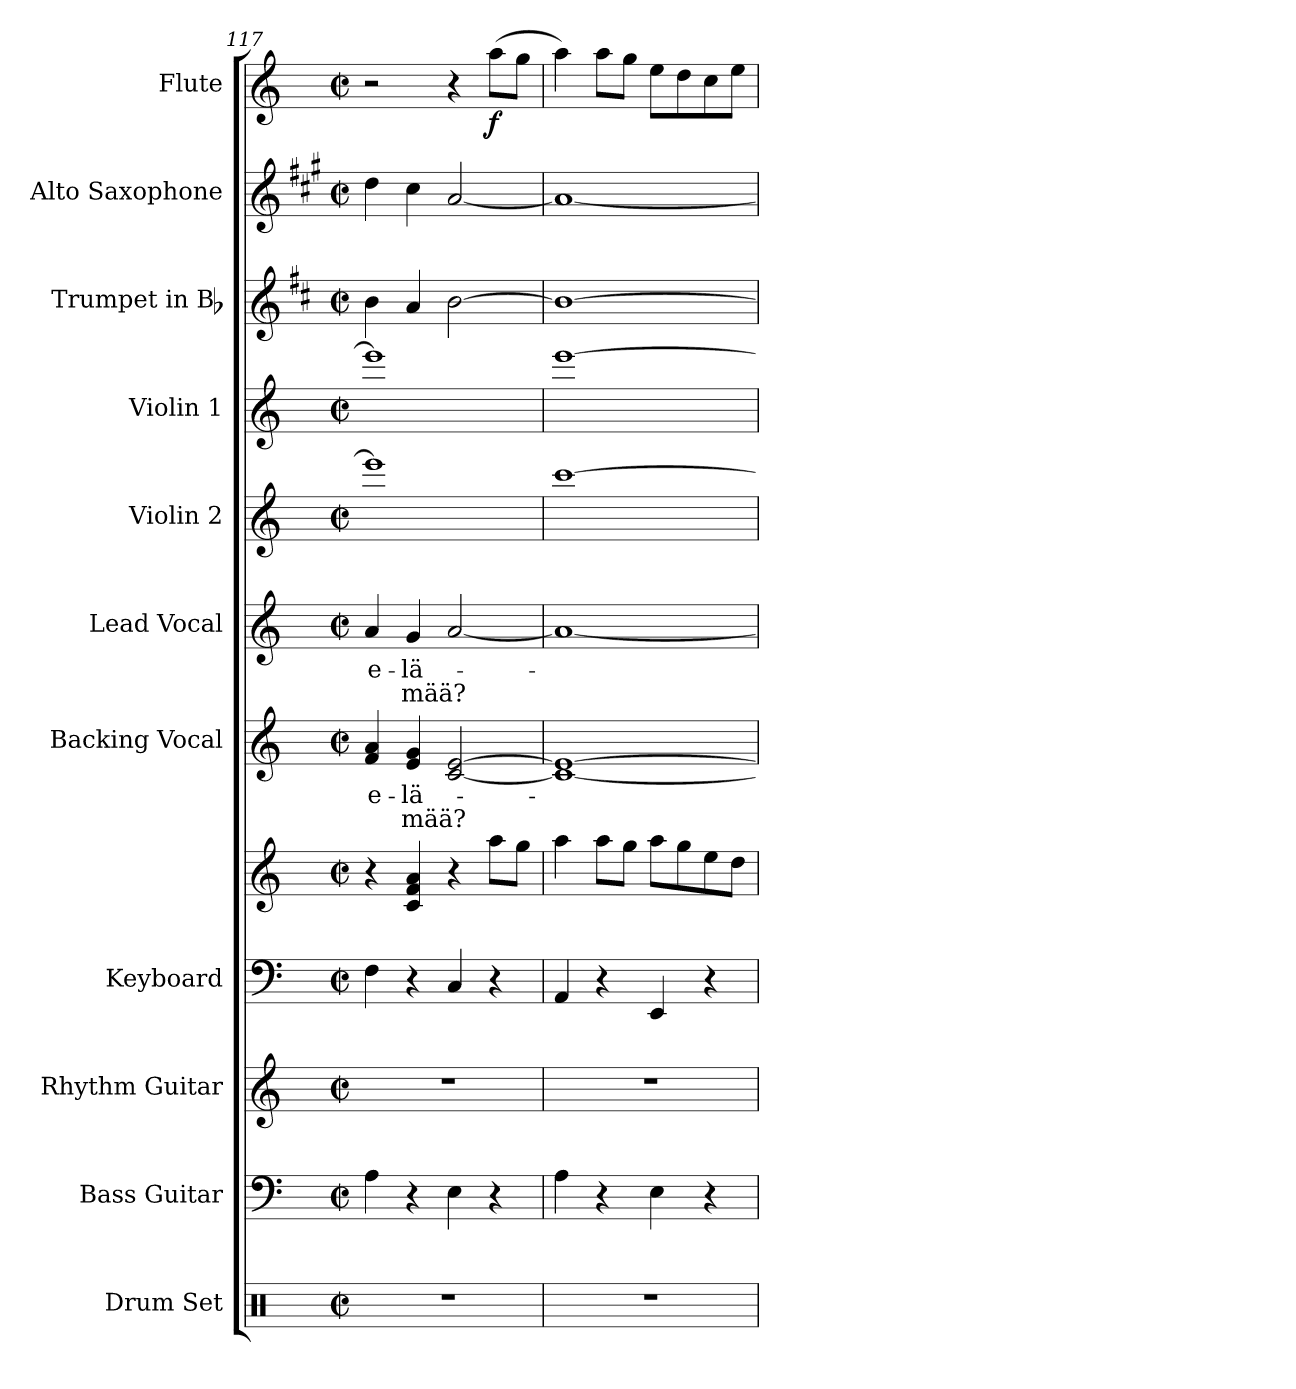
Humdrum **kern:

**kern	**kern	**kern	**kern	**kern	**kern	**text	**text	**kern	**text	**text	**kern	**kern	**kern	**kern	**kern	**dynam
*part11	*part10	*part9	*part8	*part8	*part7	*part7	*part7	*part6	*part6	*part6	*part5	*part4	*part3	*part2	*part1	*part1
*staff12	*staff11	*staff10	*staff9	*staff8	*staff7	*staff7	*staff7	*staff6	*staff6	*staff6	*staff5	*staff4	*staff3	*staff2	*staff1	*staff1
*I"Drum Set	*I"Bass Guitar	*I"Rhythm Guitar	*I"Keyboard	*	*I"Backing Vocal	*	*	*I"Lead Vocal	*	*	*I"Violin 2	*I"Violin 1	*I"Trumpet in Bb	*I"Alto Saxophone	*I"Flute	*
*I'Dr.	*I'Bass	*I'Rhy.	*I'Kbd.	*	*	*	*	*	*	*	*I'Vln. 2	*I'Vln. 1	*I'Tpt.	*I'Alto Sax.	*I'Fl.	*
*clefX	*clefF4	*clefG2	*clefF4	*clefG2	*clefG2	*	*	*clefG2	*	*	*clefG2	*clefG2	*clefG2	*clefG2	*clefG2	*
*	*ITrd7c12	*ITrd7c12	*	*	*	*	*	*	*	*	*	*	*ITrd1c2	*ITrd5c9	*	*
*k[]	*k[]	*k[]	*k[]	*k[]	*k[]	*	*	*k[]	*	*	*k[]	*k[]	*k[]	*k[]	*k[]	*
*C:	*C:	*C:	*C:	*C:	*C:	*	*	*C:	*	*	*C:	*C:	*C:	*C:	*C:	*
*M2/2	*M2/2	*M2/2	*M2/2	*M2/2	*M2/2	*	*	*M2/2	*	*	*M2/2	*M2/2	*M2/2	*M2/2	*M2/2	*
*met(c|)	*met(c|)	*met(c|)	*met(c|)	*met(c|)	*met(c|)	*	*	*met(c|)	*	*	*met(c|)	*met(c|)	*met(c|)	*met(c|)	*met(c|)	*
=117	=117	=117	=117	=117	=117	=117	=117	=117	=117	=117	=117	=117	=117	=117	=117	=117
!	!	!	!	!	!	!LO:LY:b:color=#000000	!	!	!	!	!	!	!	!	!	!
!	!	!	!	!	!	!	!	!	!LO:LY:b:color=#000000	!	!	!	!	!	!	!
1r	4AAi\	1r	4Fi\	4r	4fi/ 4ai	e-	.	4ai/	e-	.	1eeei]	1eeei]	4ai\	4fi\	2r	.
!	!	!	!	!	!	!LO:LY:b:color=#000000	!LO:LY:b:color=#000000	!	!	!	!	!	!	!	!	!
!	!	!	!	!	!	!	!	!	!LO:LY:b:color=#000000	!LO:LY:b:color=#000000	!	!	!	!	!	!
.	4r	.	4r	4ci/ 4fi 4ai	4ei/ 4gi	-lä-	-mää?	4gi/	-lä-	-mää?	.	.	4gi/	4ei\	.	.
.	4EEi\	.	4Ci/	4r	[<2ci/ [>2ei	.	.	[<2ai/	.	.	.	.	[>2ai\	[<2ci/	4r	.
.	4r	.	4r	8aai\L	.	.	.	.	.	.	.	.	.	.	(8aai\L	f
.	.	.	.	8ggi\J	.	.	.	.	.	.	.	.	.	.	8ggi\J	.
=118	=118	=118	=118	=118	=118	=118	=118	=118	=118	=118	=118	=118	=118	=118	=118	=118
1r	4AAi\	1r	4AAi/	4aai\	1ci_< 1ei_>	.	.	1ai_<	.	.	[>1ccci	[>1eeei	1ai_>	1ci_<	4aai\)	.
.	4r	.	4r	8aai\L	.	.	.	.	.	.	.	.	.	.	8aai\L	.
.	.	.	.	8ggi\J	.	.	.	.	.	.	.	.	.	.	8ggi\J	.
.	4EEi\	.	4EEi/	8aai\L	.	.	.	.	.	.	.	.	.	.	8eei\L	.
.	.	.	.	8ggi\	.	.	.	.	.	.	.	.	.	.	8ddi\	.
.	4r	.	4r	8eei\	.	.	.	.	.	.	.	.	.	.	8cci\	.
.	.	.	.	8ddi\J	.	.	.	.	.	.	.	.	.	.	8eei\J	.
=	=	=	=	=	=	=	=	=	=	=	=	=	=	=	=	=
*-	*-	*-	*-	*-	*-	*-	*-	*-	*-	*-	*-	*-	*-	*-	*-	*-
